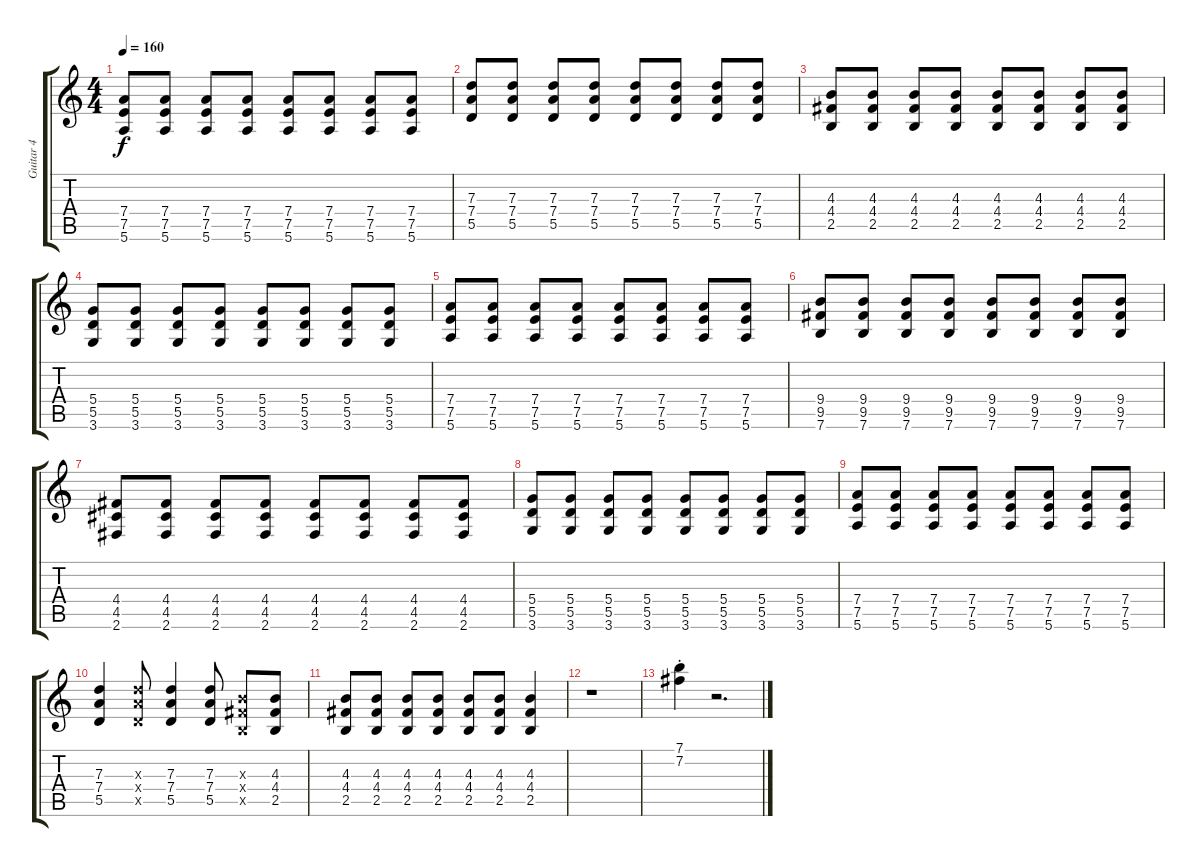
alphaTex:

\track ("Guitar 4" "Guitar 4") {instrument overdrivenguitar}
\staff {score tabs}
\tuning (E4 B3 G3 D3 A2 E2) {hide}
\ts (4 4)
\tempo 160
\clef g2
\ks c
(7.4 7.5 5.6).8{dy f} (7.4 7.5 5.6).8 (7.4 7.5 5.6).8 (7.4 7.5 5.6).8 (7.4 7.5 5.6).8 (7.4 7.5 5.6).8 (7.4 7.5 5.6).8 (7.4 7.5 5.6).8 |
(7.3 7.4 5.5).8 (7.3 7.4 5.5).8 (7.3 7.4 5.5).8 (7.3 7.4 5.5).8 (7.3 7.4 5.5).8 (7.3 7.4 5.5).8 (7.3 7.4 5.5).8 (7.3 7.4 5.5).8 |
(4.3 4.4 2.5).8 (4.3 4.4 2.5).8 (4.3 4.4 2.5).8 (4.3 4.4 2.5).8 (4.3 4.4 2.5).8 (4.3 4.4 2.5).8 (4.3 4.4 2.5).8 (4.3 4.4 2.5).8 |
(5.4 5.5 3.6).8 (5.4 5.5 3.6).8 (5.4 5.5 3.6).8 (5.4 5.5 3.6).8 (5.4 5.5 3.6).8 (5.4 5.5 3.6).8 (5.4 5.5 3.6).8 (5.4 5.5 3.6).8 |
(7.4 7.5 5.6).8 (7.4 7.5 5.6).8 (7.4 7.5 5.6).8 (7.4 7.5 5.6).8 (7.4 7.5 5.6).8 (7.4 7.5 5.6).8 (7.4 7.5 5.6).8 (7.4 7.5 5.6).8 |
(9.4 9.5 7.6).8 (9.4 9.5 7.6).8 (9.4 9.5 7.6).8 (9.4 9.5 7.6).8 (9.4 9.5 7.6).8 (9.4 9.5 7.6).8 (9.4 9.5 7.6).8 (9.4 9.5 7.6).8 |
(4.4 4.5 2.6).8 (4.4 4.5 2.6).8 (4.4 4.5 2.6).8 (4.4 4.5 2.6).8 (4.4 4.5 2.6).8 (4.4 4.5 2.6).8 (4.4 4.5 2.6).8 (4.4 4.5 2.6).8 |
(5.4 5.5 3.6).8 (5.4 5.5 3.6).8 (5.4 5.5 3.6).8 (5.4 5.5 3.6).8 (5.4 5.5 3.6).8 (5.4 5.5 3.6).8 (5.4 5.5 3.6).8 (5.4 5.5 3.6).8 |
(7.4 7.5 5.6).8 (7.4 7.5 5.6).8 (7.4 7.5 5.6).8 (7.4 7.5 5.6).8 (7.4 7.5 5.6).8 (7.4 7.5 5.6).8 (7.4 7.5 5.6).8 (7.4 7.5 5.6).8 |
(7.3 7.4 5.5).4 (7.3{x} 7.4{x} 5.5{x}).8 (7.3 7.4 5.5).4 (7.3 7.4 5.5).8 (4.3{x} 4.4{x} 2.5{x}).8 (4.3 4.4 2.5).8 |
(4.3 4.4 2.5).8 (4.3 4.4 2.5).8 (4.3 4.4 2.5).8 (4.3 4.4 2.5).8 (4.3 4.4 2.5).8 (4.3 4.4 2.5).8 (4.3 4.4 2.5).4 |
r.1 |
(7.1{st} 7.2{st}).4 r.2{d}
